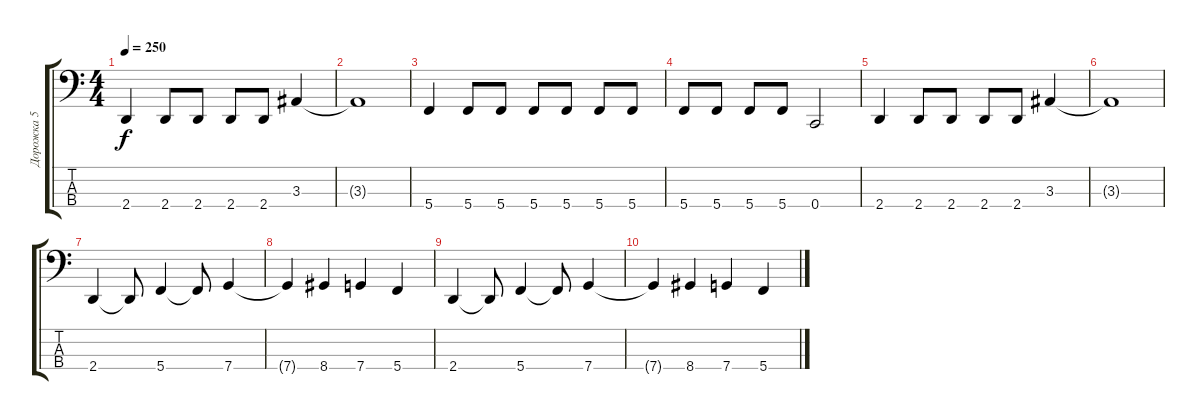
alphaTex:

\track ("Дорожка 5" "Дорожка 5") {instrument electricbassfinger}
\staff {score tabs}
\tuning (F2 C2 G1 C1) {hide}
\ts (4 4)
\tempo 250
\clef f4
\ks c
2.4.4{dy f} 2.4.8 2.4.8 2.4.8 2.4.8 3.3.4 |
3.3{t}.1 |
5.4.4 5.4.8 5.4.8 5.4.8 5.4.8 5.4.8 5.4.8 |
5.4.8 5.4.8 5.4.8 5.4.8 0.4.2 |
2.4.4 2.4.8 2.4.8 2.4.8 2.4.8 3.3.4 |
3.3{t}.1 |
2.4.4 2.4{t}.8 5.4.4 5.4{t}.8 7.4.4 |
7.4{t}.4 8.4.4 7.4.4 5.4.4 |
2.4.4 2.4{t}.8 5.4.4 5.4{t}.8 7.4.4 |
7.4{t}.4 8.4.4 7.4.4 5.4.4
